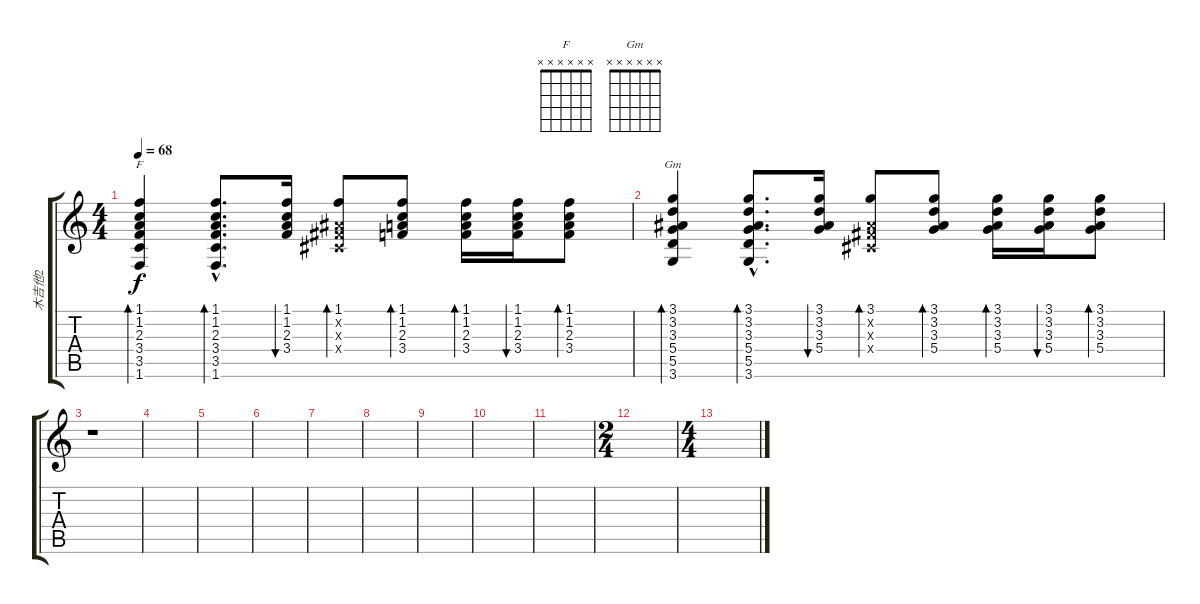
\track ("木吉他2" "木吉他2") {instrument acousticguitarsteel}
\staff {score tabs}
\tuning (E4 B3 G3 D3 A2 E2) {hide}
\chord ("F" x x x x x x)
\chord ("Gm" x x x x x x)
\ts (4 4)
\tempo 68
\clef g2
\ks c
(1.1 1.2 2.3 3.4 3.5 1.6).4{bd 60 ch "F" dy f} (1.1{hac} 1.2{hac} 2.3{hac} 3.4{hac} 3.5{hac} 1.6{hac}).8{d bd 60} (1.1 1.2 2.3 3.4).16{bu 30} (1.1 -1.2{x} -1.3{x} -1.4{x}).8{bd 30} (1.1 1.2 2.3 3.4).8{bd 30} (1.1 1.2 2.3 3.4).16{bd 30} (1.1 1.2 2.3 3.4).16{bu 30} (1.1 1.2 2.3 3.4).8{bd 30} |
(3.1 3.2 3.3 5.4 5.5 3.6).4{bd 60 ch "Gm"} (3.1{hac} 3.2{hac} 3.3{hac} 5.4{hac} 5.5{hac} 3.6{hac}).8{d bd 60} (3.1 3.2 3.3 5.4).16{bu 30} (3.1 -1.2{x} -1.3{x} -1.4{x}).8{bd 30} (3.1 3.2 3.3 5.4).8{bd 30} (3.1 3.2 3.3 5.4).16{bd 30} (3.1 3.2 3.3 5.4).16{bu 30} (3.1 3.2 3.3 5.4).8{bd 30} |
r.1{volume 10 instrument distortionguitar} |
|
|
|
|
|
|
|
|
\ts (2 4)
|
\ts (4 4)
